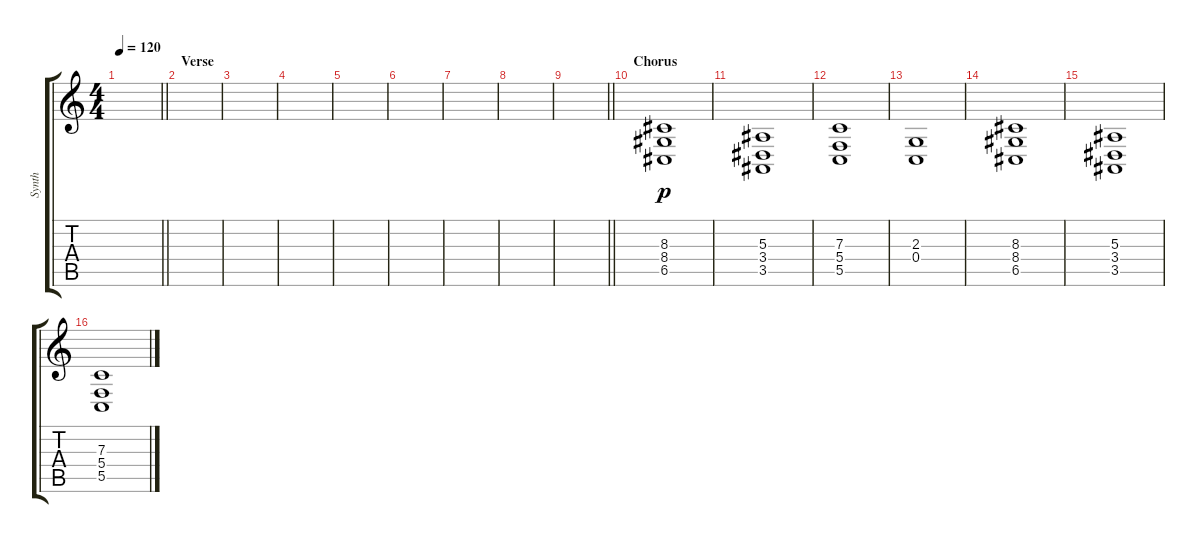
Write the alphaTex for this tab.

\track ("Synth" "Synth") {instrument synthstrings1}
\staff {score tabs}
\tuning (D4 A3 F3 C3 G2 C2) {hide}
\ts (4 4)
\tempo 120
\clef g2
\barLineRight lightlight
\ks c
|
\section ("" "Verse")
|
|
|
|
|
|
|
\barLineRight lightlight
|
\section ("" "Chorus")
(8.3 8.4 6.5).1{dy p} |
(5.3 3.4 3.5).1 |
(7.3 5.4 5.5).1 |
(2.3 0.4).1 |
(8.3 8.4 6.5).1 |
(5.3 3.4 3.5).1 |
(7.3 5.4 5.5).1
